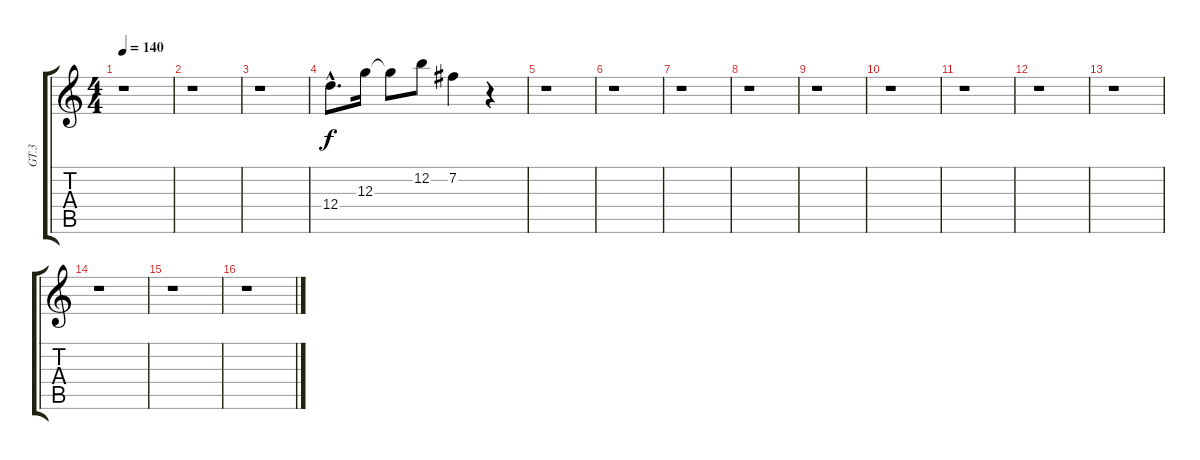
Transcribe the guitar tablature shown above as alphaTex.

\track ("GT.3" "GT.3") {instrument overdrivenguitar}
\staff {score tabs}
\tuning (E4 B3 G3 D3 A2 E2) {hide}
\ts (4 4)
\tempo 140
\clef g2
\ks c
r.1{dy f} |
r.1 |
r.1 |
12.4{hac}.8{d} 12.3.16 12.3{t}.8 12.2.8 7.2.4 r.4 |
r.1 |
r.1 |
r.1 |
r.1 |
r.1 |
r.1 |
r.1 |
r.1 |
r.1 |
r.1 |
r.1 |
r.1
